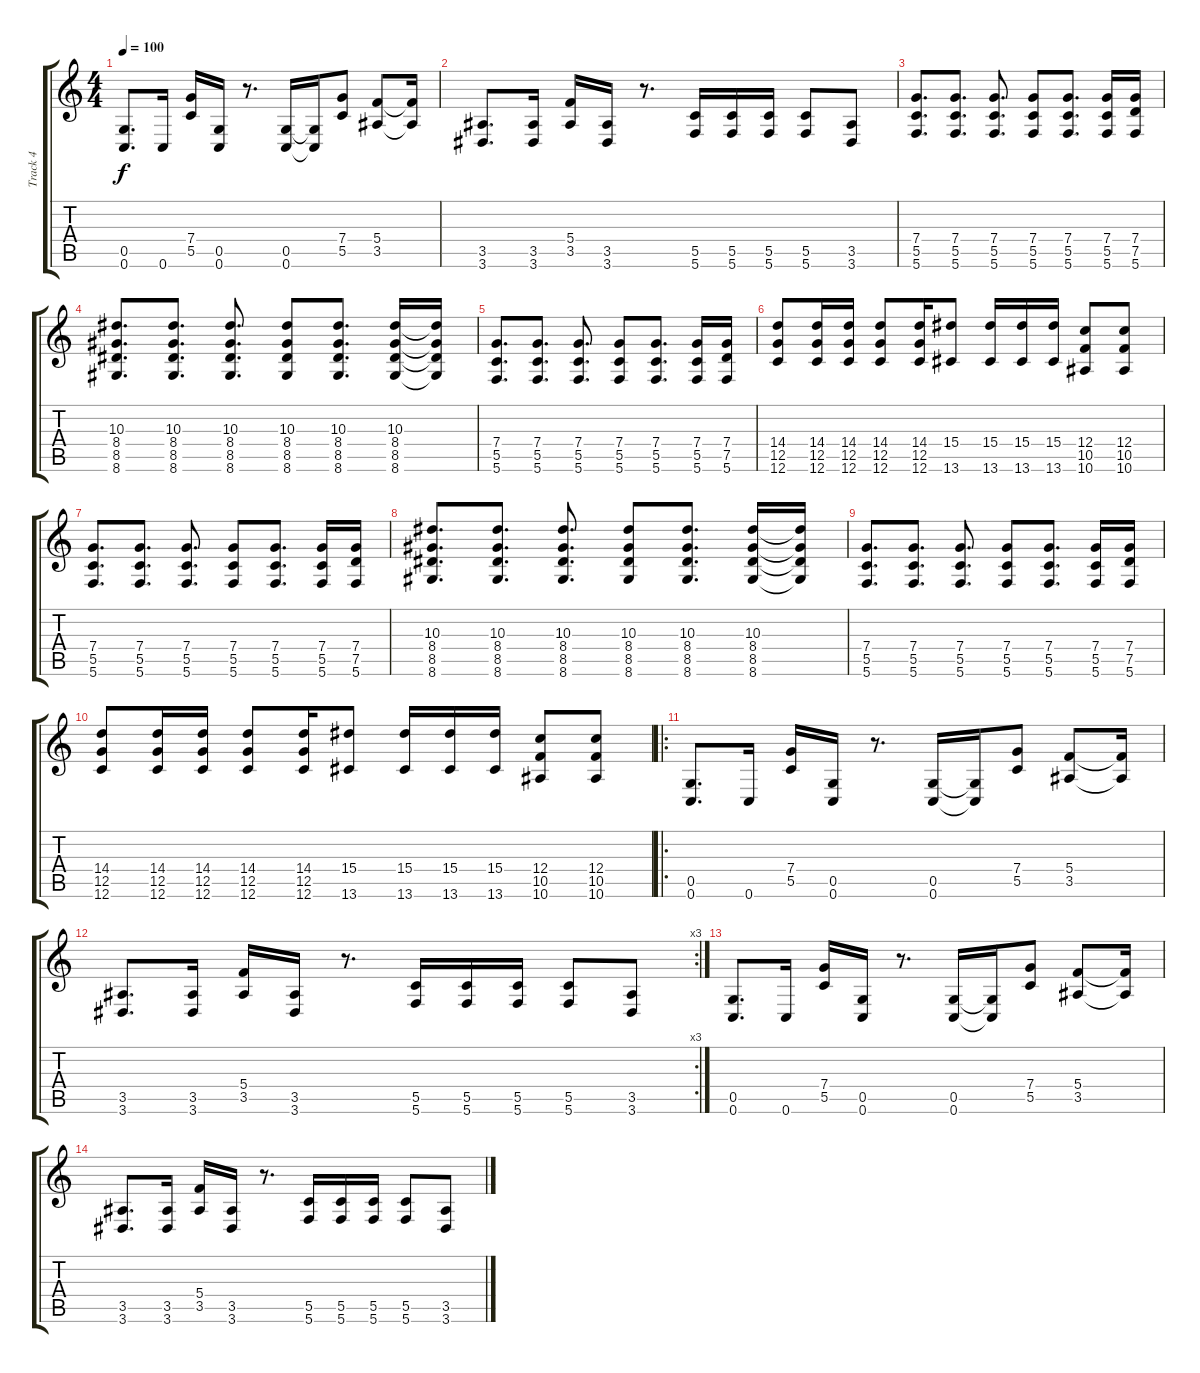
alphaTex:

\track ("Track 4" "Track 4") {instrument distortionguitar}
\staff {score tabs}
\tuning (D4 A3 F3 C3 G2 C2) {hide}
\ts (4 4)
\tempo 100
\clef g2
\ks c
(0.5 0.6).8{d dy f} 0.6.16 (7.4 5.5).16 (0.5 0.6).16 r.8{d} (0.5 0.6).16 (0.5{t} 0.6{t}).16 (7.4 5.5).8 (5.4 3.5).8 (5.4{t} 3.5{t}).16 |
(3.5 3.6).8{d} (3.5 3.6).16 (5.4 3.5).16 (3.5 3.6).16 r.8{d} (5.5 5.6).16 (5.5 5.6).16 (5.5 5.6).16 (5.5 5.6).8 (3.5 3.6).8 |
(7.4 5.5 5.6).8{d} (7.4 5.5 5.6).8{d} (7.4 5.5 5.6).8{d} (7.4 5.5 5.6).8 (7.4 5.5 5.6).8{d} (7.4 5.5 5.6).16 (7.4 7.5 5.6).16 |
(10.3 8.4 8.5 8.6).8{d} (10.3 8.4 8.5 8.6).8{d} (10.3 8.4 8.5 8.6).8{d} (10.3 8.4 8.5 8.6).8 (10.3 8.4 8.5 8.6).8{d} (10.3 8.4 8.5 8.6).16 (10.3{t} 8.4{t} 8.5{t} 8.6{t}).16 |
(7.4 5.5 5.6).8{d} (7.4 5.5 5.6).8{d} (7.4 5.5 5.6).8{d} (7.4 5.5 5.6).8 (7.4 5.5 5.6).8{d} (7.4 5.5 5.6).16 (7.4 7.5 5.6).16 |
(14.4 12.5 12.6).8 (14.4 12.5 12.6).16 (14.4 12.5 12.6).16 (14.4 12.5 12.6).8 (14.4 12.5 12.6).16 (15.4 13.6).8 (15.4 13.6).16 (15.4 13.6).16 (15.4 13.6).16 (12.4 10.5 10.6).8 (12.4 10.5 10.6).8 |
(7.4 5.5 5.6).8{d} (7.4 5.5 5.6).8{d} (7.4 5.5 5.6).8{d} (7.4 5.5 5.6).8 (7.4 5.5 5.6).8{d} (7.4 5.5 5.6).16 (7.4 7.5 5.6).16 |
(10.3 8.4 8.5 8.6).8{d} (10.3 8.4 8.5 8.6).8{d} (10.3 8.4 8.5 8.6).8{d} (10.3 8.4 8.5 8.6).8 (10.3 8.4 8.5 8.6).8{d} (10.3 8.4 8.5 8.6).16 (10.3{t} 8.4{t} 8.5{t} 8.6{t}).16 |
(7.4 5.5 5.6).8{d} (7.4 5.5 5.6).8{d} (7.4 5.5 5.6).8{d} (7.4 5.5 5.6).8 (7.4 5.5 5.6).8{d} (7.4 5.5 5.6).16 (7.4 7.5 5.6).16 |
(14.4 12.5 12.6).8 (14.4 12.5 12.6).16 (14.4 12.5 12.6).16 (14.4 12.5 12.6).8 (14.4 12.5 12.6).16 (15.4 13.6).8 (15.4 13.6).16 (15.4 13.6).16 (15.4 13.6).16 (12.4 10.5 10.6).8 (12.4 10.5 10.6).8 |
\ro
(0.5 0.6).8{d} 0.6.16 (7.4 5.5).16 (0.5 0.6).16 r.8{d} (0.5 0.6).16 (0.5{t} 0.6{t}).16 (7.4 5.5).8 (5.4 3.5).8 (5.4{t} 3.5{t}).16 |
\rc 3
(3.5 3.6).8{d} (3.5 3.6).16 (5.4 3.5).16 (3.5 3.6).16 r.8{d} (5.5 5.6).16 (5.5 5.6).16 (5.5 5.6).16 (5.5 5.6).8 (3.5 3.6).8 |
(0.5 0.6).8{d} 0.6.16 (7.4 5.5).16 (0.5 0.6).16 r.8{d} (0.5 0.6).16 (0.5{t} 0.6{t}).16 (7.4 5.5).8 (5.4 3.5).8 (5.4{t} 3.5{t}).16 |
(3.5 3.6).8{d} (3.5 3.6).16 (5.4 3.5).16 (3.5 3.6).16 r.8{d} (5.5 5.6).16 (5.5 5.6).16 (5.5 5.6).16 (5.5 5.6).8 (3.5 3.6).8
